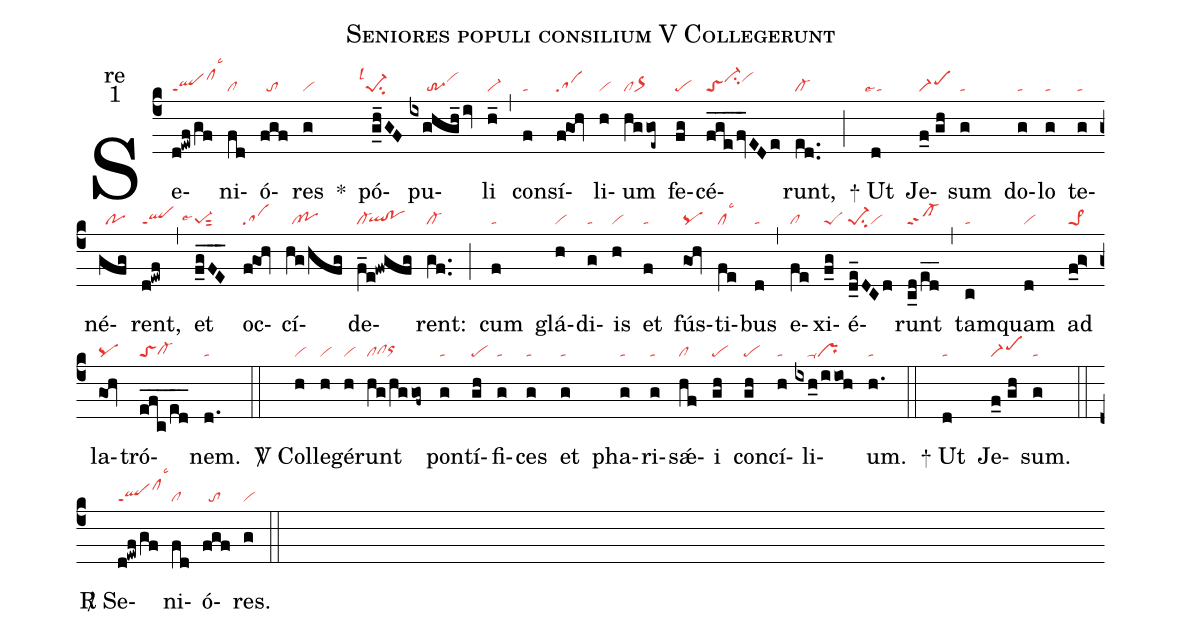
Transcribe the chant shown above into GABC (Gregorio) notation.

name:Seniores populi consilium V Collegerunt;
office-part:re;
mode:1;
nabc-lines:1;
%%
(c4) Se(d!ewf/gf|qlppt1clhklsc3)ni(fd|cl)ó(fgf|//to)res(g|vi) <sp>*</sp>() pó(g_h_GF|````pe-1su2lsl1)pu(ixghgh_/iv|/////tr-3vihj)li(h_|vi-) (,) con(f|ta)sí(f@goh|sa)li(h|vi)um(hggoe~|clor>) fe(fg|pe)cé(fge___/fv_EDe|toSci-hjvihj)runt,(ed..|cl-) (;)
<sp>+</sp> Ut(d|``talse1) Je(f_0//gh|scM1)sum(g|ta) do(g|ta)lo(g|ta) te(g|ta)né(gfg|//po)rent,(d!ewf|qlppt1) (,) et(f_gFE___|````pe-1sut2lse4) oc(f@goh|sa)cí(hg/hfg|//cl`pohg)de(f_e!fwgfg|cl-`qlhg!pohg)rent:(gf..|cl-) (;) cum(f|ta) glá(h|vi)di(g|ta)is(h|vi) et(f|ta) fús(goh|pq)ti(fe|cllsc3)bus(d|ta) (,) e(fe|cl)xi(f_g|peS)é(d_e_DCd|pe-1su2vi)runt(c_d/ed__|cl-ppt2) (,) tam(c|ta)quam(d|vi) ad(f_g>|pe>1) la(goh|pq)tró(efc___/ed__|toScl-hg)nem.(d.|ta) (::)

<sp>V/</sp> Col(h|vi)le(h|vi)gé(h|vi)runt(hg/hggof~|clclhgorhh) pon(g|ta)tí(gh|pe)fi(g|ta)ces(g|ta) et(g|ta) pha(g|ta)ri(g|ta)sǽ(hf|cl)i(gh|pe) con(gh|pe)cí(h|ta)li(ixh_0/iioh|////ta-pr)um.(h.|ta) (::)
<sp>+</sp> Ut(d|ta) Je(f_0//gh|scM1)sum.(g|ta) (::)

<sp>R/</sp> Se(d!ewf/gf|qlppt1clhklsc3)ni(fd|cl)ó(fgf|//to)res.(g|vi) (::)
